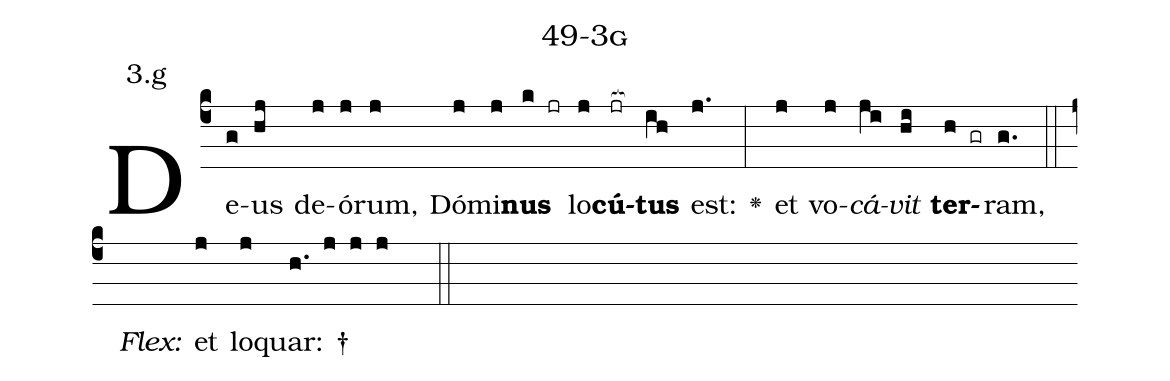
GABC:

name: 49-3g;
annotation: 3.g;
%%
(c4)De(g)us(hj) de(j)ó(j)rum,(j) Dó(j)mi(j)<b>nus</b>(k jr) lo(j)<b>cú</b>(jr[ocb:1{])<b>tus</b>(ih[ocb:0}]) est:(j.) <v>\greheightstar</v>(:) et(j) vo(j)<i>cá</i>(ji)<i>vit</i>(hi) <b>ter</b>(h gr)ram,(g.) (::)
<i>Flex:</i>()  et(j) lo(j)quar: †(h. j j j  ::)

%E(j) u(j) o(ji) u(hi) a(h) e.(g.) (::)
